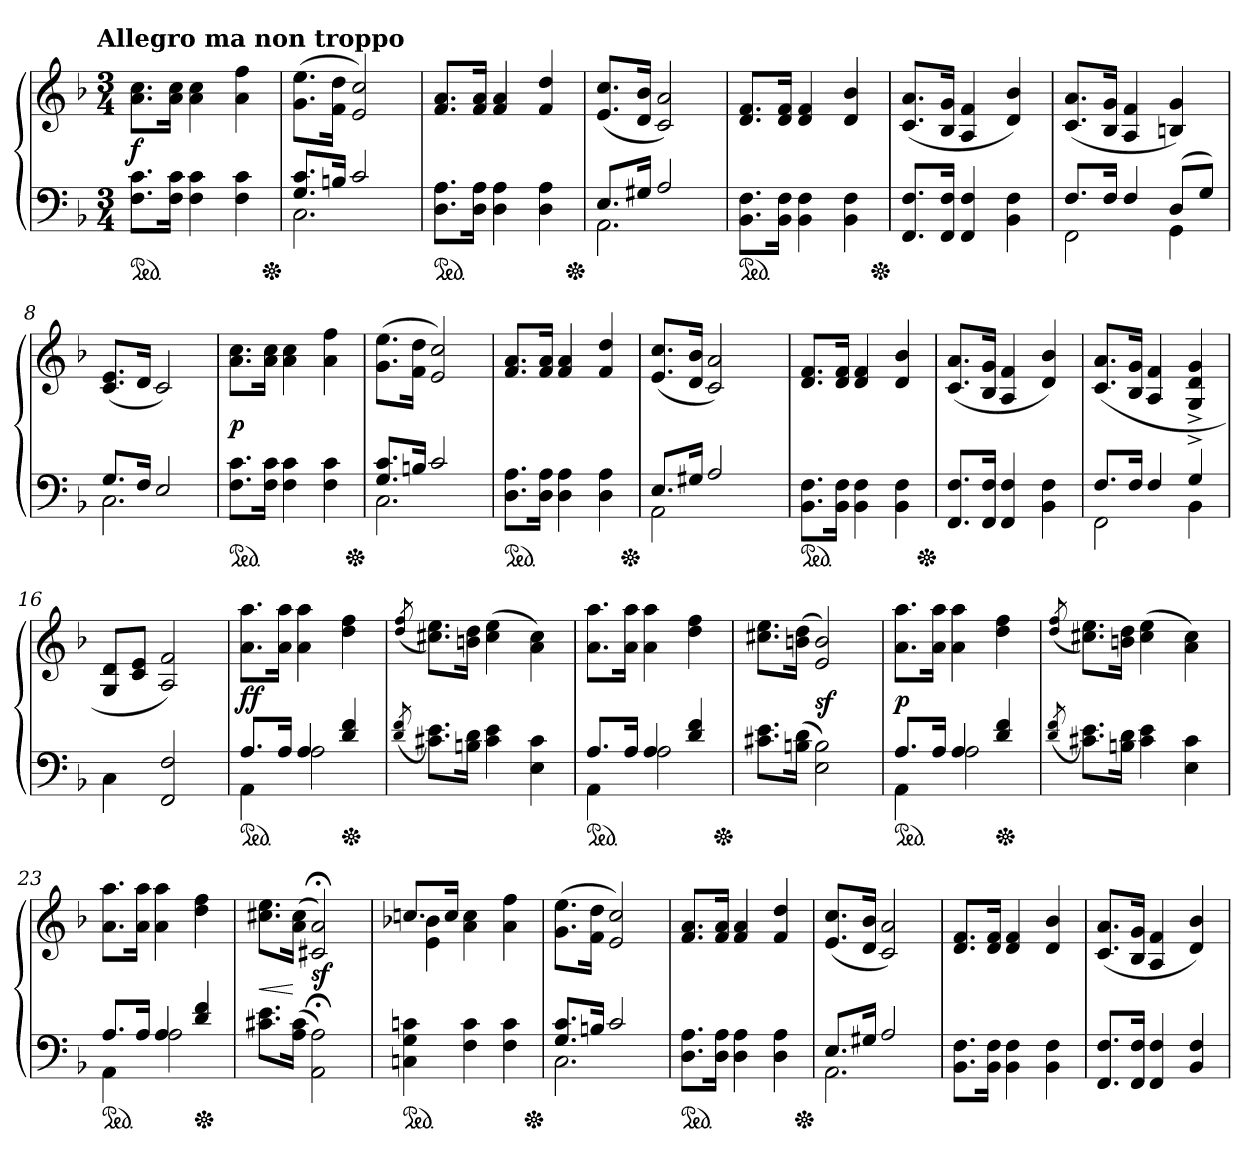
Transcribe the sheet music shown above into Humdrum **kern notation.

**kern	**kern	**dynam
*part1	*part1	*part1
*staff2	*staff1	*staff1/2
*clefF4	*clefG2	*
*k[b-]	*k[b-]	*
*F:	*F:	*
!!LO:TX:omd:t=Allegro ma non troppo
*M3/4	*M3/4	*
*MM132	*MM132	*
*ped	*	*
=1	=1	=1
8.F 8.cL	8.a 8.ccL	f
16F 16cJk	16a 16ccJk	.
4F 4c	4a 4cc	.
4F 4c	4a 4ff	.
*Xped	*	*
=2	=2	=2
*^	*	*
8.G 8.cL	2.C	(8.g 8.eeL	.
16BnJk	.	16f 16ddJk	.
2c	.	2e 2cc)	.
*v	*v	*	*
=3	=3	=3
*ped	*	*
8.D 8.AL	8.f 8.aL	.
16D 16AJk	16f 16aJk	.
4D 4A	4f 4a	.
4D 4A	4f 4dd	.
*Xped	*	*
=4	=4	=4
*^	*	*
8.EL	2.AA	(8.e 8.ccL	.
16G#XJk	.	16d 16b-Jk	.
2A	.	2c 2a)	.
*v	*v	*	*
=5	=5	=5
*ped	*	*
8.BB- 8.FL	8.d 8.fL	.
16BB- 16FJk	16d 16fJk	.
4BB- 4F	4d 4f	.
4BB- 4F	4d 4b-	.
*Xped	*	*
=6	=6	=6
8.FF 8.FL	(8.c 8.aL	.
16FF 16FJk	16B- 16gJk	.
4FF 4F	4A 4f	.
4BB- 4F	4d 4b-)	.
=7	=7	=7
*^	*	*
8.FL	2FF	(8.c 8.aL	.
16FJk	.	16B- 16gJk	.
4F	.	4A 4f	.
(8DL	4GG	4Bn 4g)	.
8GJ)	.	.	.
=8	=8	=8	=8
8.GL	2.C	(8.c 8.eL	.
16FJk	.	16dJk	.
2E	.	2c)	.
*v	*v	*	*
=9	=9	=9
*ped	*	*
8.F 8.cL	8.a\ 8.cc\L	p
16F 16cJk	16a\ 16cc\Jk	.
4F 4c	4a 4cc	.
4F 4c	4a 4ff	.
*Xped	*	*
=10	=10	=10
*^	*	*
8.G 8.cL	2.C	(8.g 8.eeL	.
16BnJk	.	16f 16ddJk	.
2c	.	2e 2cc)	.
*v	*v	*	*
=11	=11	=11
*ped	*	*
8.D 8.AL	8.f 8.aL	.
16D 16AJk	16f 16aJk	.
4D 4A	4f 4a	.
4D 4A	4f 4dd	.
*Xped	*	*
=12	=12	=12
*^	*	*
8.EL	2AA	(8.e 8.ccL	.
16G#XJk	.	16d 16b-Jk	.
2A	.	2c 2a)	.
.	4ryy	.	.
*v	*v	*	*
=13	=13	=13
*ped	*	*
8.BB- 8.FL	8.d 8.fL	.
16BB- 16FJk	16d 16fJk	.
4BB- 4F	4d 4f	.
4BB- 4F	4d 4b-	.
*Xped	*	*
=14	=14	=14
8.FF 8.FL	(8.c 8.aL	.
16FF 16FJk	16B- 16gJk	.
4FF 4F	4A 4f	.
4BB- 4F	4d 4b-)	.
=15	=15	=15
*^	*	*
8.FL	2FF	(>8.c 8.aL	.
16FJk	.	16B- 16gJk	.
4F	.	4A 4f	.
4G^	4BB-	4G^ 4d^ 4g^	.
*v	*v	*	*
=16	=16	=16
4C\	8G 8dL	.
.	8c 8eJ	.
2FF 2F	2A 2f)	.
=17	=17	=17
*^	*	*
*ped	*	*	*
8.AL	4AA	8.a 8.aaL	ff
16AJk	.	16a 16aaJk	.
4A	2A	4a 4aa	.
*Xped	*	*	*
4d 4f	.	4dd 4ff	.
*v	*v	*	*
=18	=18	=18
(8qd/ 8qf/	(8qdd/ 8qff/	.
8.c#X 8.eL)	8.cc#X 8.eeL)	.
16Bn 16dJk	16bn 16ddJk	.
4c# 4e	(4cc# 4ee	.
4E 4c#	4a 4cc#)	.
=19	=19	=19
*^	*	*
*ped	*	*	*
8.AL	4AA	8.a 8.aaL	.
16AJk	.	16a 16aaJk	.
4A	2A	4a 4aa	.
4d 4f	.	4dd 4ff	.
*v	*v	*	*
*Xped	*	*
=20	=20	=20
8.c#X 8.eL	8.cc#X 8.eeL	.
(16Bn 16dJk	(16bn 16ddJk	.
2E 2B)	2e 2b)	sf
=21	=21	=21
*^	*	*
*ped	*	*	*
8.AL	4AA	8.a 8.aaL	p
16AJk	.	16a 16aaJk	.
4A	2A	4a 4aa	.
*Xped	*	*	*
4d 4f	.	4dd 4ff	.
*v	*v	*	*
=22	=22	=22
(8qd/ 8qf/	(8qdd/ 8qff/	.
8.c#X 8.eL)	8.cc#X 8.eeL)	.
16Bn 16dJk	16bn 16ddJk	.
4c# 4e	(4cc# 4ee	.
4E 4c#	4a 4cc#)	.
=23	=23	=23
*^	*	*
*ped	*	*	*
8.AL	4AA	8.a 8.aaL	.
16AJk	.	16a 16aaJk	.
4A	2A	4a 4aa	.
*Xped	*	*	*
4d 4f	.	4dd 4ff	.
*v	*v	*	*
=24	=24	=24
8.c#X 8.eL	8.cc#X 8.eeL	<
(16A 16c#Jk	(16a 16cc#Jk	[
2AA;< 2A;<)	2c#X;< 2a;<)	sf
=25	=25	=25
*	*^	*
*ped	*	*	*
4Cn 4G 4cn	8.ccnL	4e 4b-X	.
.	16ccJk	.	.
4F 4c	4ryy	4a 4cc	.
4F 4c	4ryy	4a 4ff	.
*Xped	*	*	*
*	*v	*v	*
=26	=26	=26
*^	*	*
8.G 8.cL	2.C	(8.g 8.eeL	.
16BnJk	.	16f 16ddJk	.
2c	.	2e 2cc)	.
*v	*v	*	*
=27	=27	=27
*ped	*	*
8.D 8.AL	8.f 8.aL	.
16D 16AJk	16f 16aJk	.
4D 4A	4f 4a	.
4D 4A	4f 4dd	.
*Xped	*	*
=28	=28	=28
*^	*	*
8.EL	2.AA	(8.e 8.ccL	.
16G#XJk	.	16d 16b-Jk	.
2A	.	2c 2a)	.
*v	*v	*	*
=29	=29	=29
8.BB- 8.FL	8.d 8.fL	.
16BB- 16FJk	16d 16fJk	.
4BB- 4F	4d 4f	.
4BB- 4F	4d 4b-	.
=30	=30	=30
8.FF 8.FL	(8.c 8.aL	.
16FF 16FJk	16B- 16gJk	.
4FF 4F	4A 4f	.
4BB-/ 4F/	4d 4b-)	.
=	=	=
*-	*-	*-
